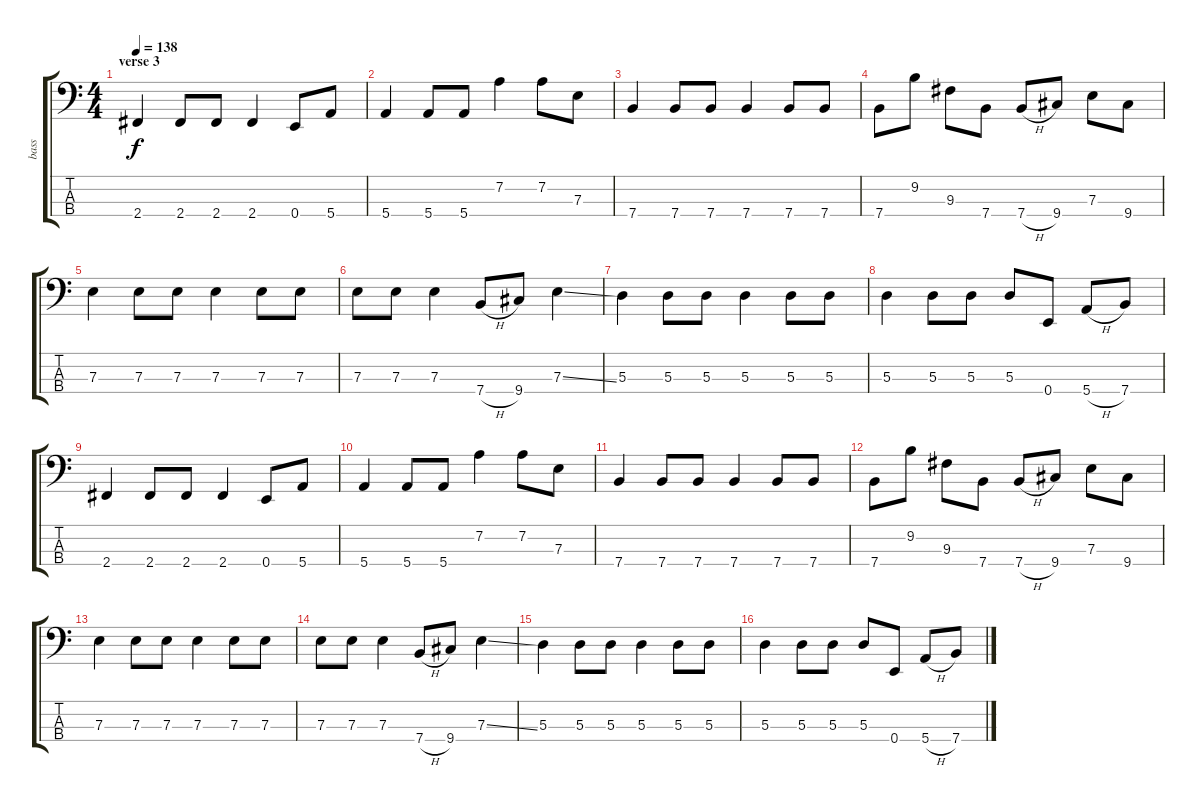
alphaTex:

\track ("bass" "bass") {instrument electricbassfinger}
\staff {score tabs}
\tuning (G2 D2 A1 E1) {hide}
\ts (4 4)
\section ("" "verse 3")
\tempo 138
\clef f4
\ks c
2.4.4{dy f} 2.4.8 2.4.8 2.4.4 0.4.8 5.4.8 |
5.4.4 5.4.8 5.4.8 7.2.4 7.2.8 7.3.8 |
7.4.4 7.4.8 7.4.8 7.4.4 7.4.8 7.4.8 |
7.4.8 9.2.8 9.3.8 7.4.8 7.4{h}.8 9.4.8 7.3.8 9.4.8 |
7.3.4 7.3.8 7.3.8 7.3.4 7.3.8 7.3.8 |
7.3.8 7.3.8 7.3.4 7.4{h}.8 9.4.8 7.3{ss}.4 |
5.3.4 5.3.8 5.3.8 5.3.4 5.3.8 5.3.8 |
5.3.4 5.3.8 5.3.8 5.3.8 0.4.8 5.4{h}.8 7.4.8 |
2.4.4 2.4.8 2.4.8 2.4.4 0.4.8 5.4.8 |
5.4.4 5.4.8 5.4.8 7.2.4 7.2.8 7.3.8 |
7.4.4 7.4.8 7.4.8 7.4.4 7.4.8 7.4.8 |
7.4.8 9.2.8 9.3.8 7.4.8 7.4{h}.8 9.4.8 7.3.8 9.4.8 |
7.3.4 7.3.8 7.3.8 7.3.4 7.3.8 7.3.8 |
7.3.8 7.3.8 7.3.4 7.4{h}.8 9.4.8 7.3{ss}.4 |
5.3.4 5.3.8 5.3.8 5.3.4 5.3.8 5.3.8 |
5.3.4 5.3.8 5.3.8 5.3.8 0.4.8 5.4{h}.8 7.4.8
